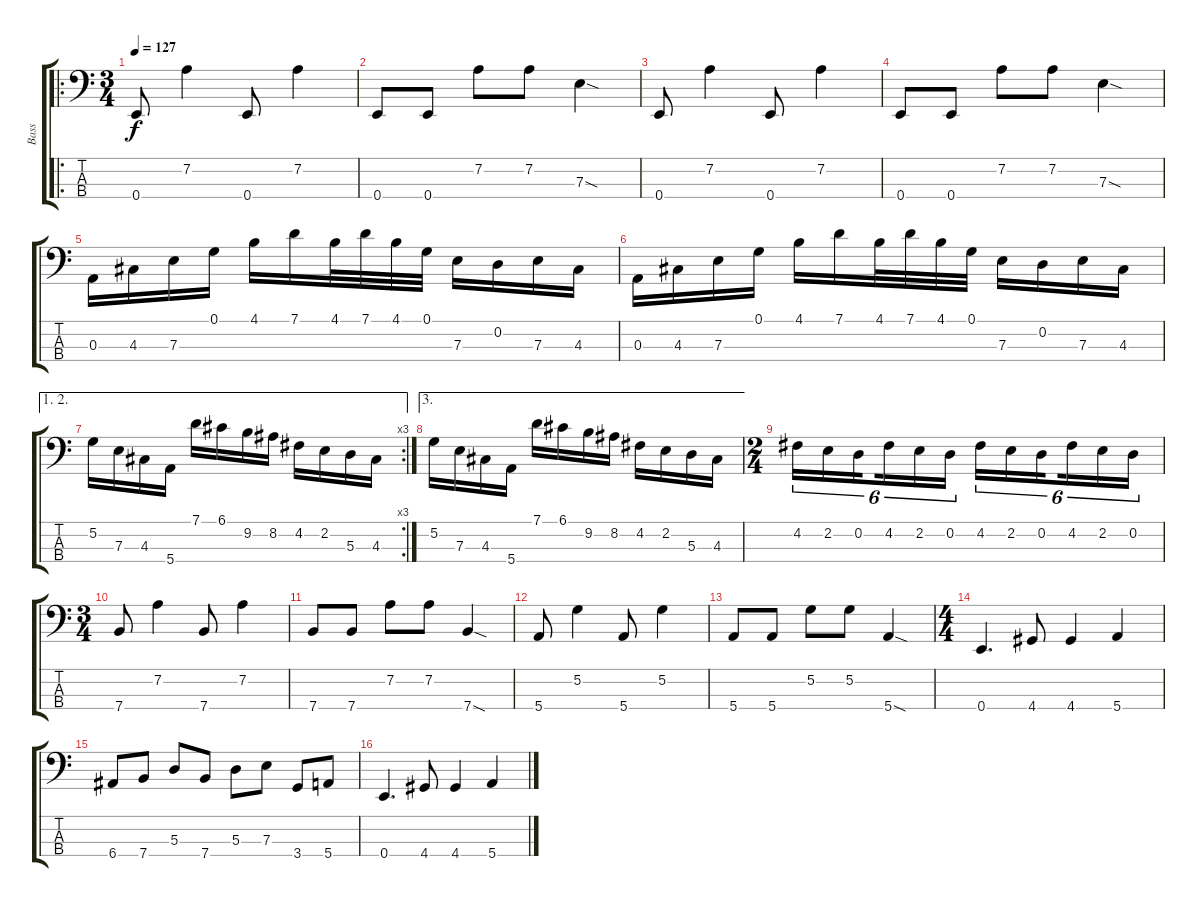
\track ("Bass" "Bass") {instrument electricbassfinger}
\staff {score tabs}
\tuning (G2 D2 A1 E1) {hide}
\ro
\ts (3 4)
\tempo 127
\clef f4
\ks c
0.4.8{dy f} 7.2.4 0.4.8 7.2.4 |
0.4.8 0.4.8 7.2.8 7.2.8 7.3{sod}.4 |
0.4.8 7.2.4 0.4.8 7.2.4 |
0.4.8 0.4.8 7.2.8 7.2.8 7.3{sod}.4 |
0.3.16 4.3.16 7.3.16 0.1.16 4.1.16 7.1.16 4.1.32 7.1.32 4.1.32 0.1.32 7.3.16 0.2.16 7.3.16 4.3.16 |
0.3.16 4.3.16 7.3.16 0.1.16 4.1.16 7.1.16 4.1.32 7.1.32 4.1.32 0.1.32 7.3.16 0.2.16 7.3.16 4.3.16 |
\ae (1 2)
\rc 3
5.2.16 7.3.16 4.3.16 5.4.16 7.1.16 6.1.16 9.2.16 8.2.16 4.2.16 2.2.16 5.3.16 4.3.16 |
\ae 3
5.2.16 7.3.16 4.3.16 5.4.16 7.1.16 6.1.16 9.2.16 8.2.16 4.2.16 2.2.16 5.3.16 4.3.16 |
\ts (2 4)
4.2.16{tu (6 4)} 2.2.16{tu (6 4)} 0.2.16{tu (6 4) beam splitsecondary} 4.2.16{tu (6 4)} 2.2.16{tu (6 4)} 0.2.16{tu (6 4)} 4.2.16{tu (6 4)} 2.2.16{tu (6 4)} 0.2.16{tu (6 4) beam splitsecondary} 4.2.16{tu (6 4)} 2.2.16{tu (6 4)} 0.2.16{tu (6 4)} |
\ts (3 4)
7.4.8 7.2.4 7.4.8 7.2.4 |
7.4.8 7.4.8 7.2.8 7.2.8 7.4{sod}.4 |
5.4.8 5.2.4 5.4.8 5.2.4 |
5.4.8 5.4.8 5.2.8 5.2.8 5.4{sod}.4 |
\ts (4 4)
0.4.4{d} 4.4.8 4.4.4 5.4.4 |
6.4.8 7.4.8 5.3.8 7.4.8 5.3.8 7.3.8 3.4.8 5.4.8 |
0.4.4{d} 4.4.8 4.4.4 5.4.4
